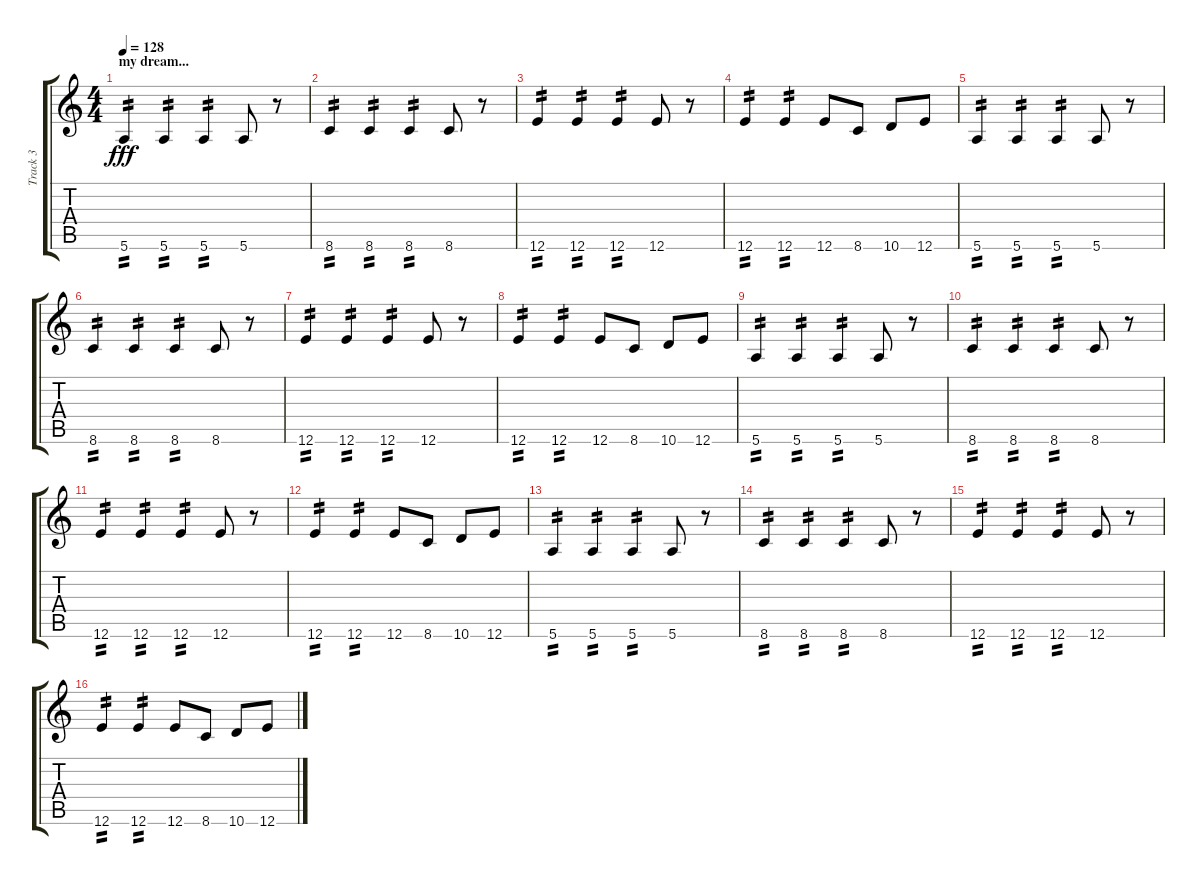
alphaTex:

\track ("Track 3" "Track 3") {instrument fretlessbass}
\staff {score tabs}
\tuning (E4 B3 G3 D3 A2 E2) {hide}
\ts (4 4)
\section ("" "my dream...")
\tempo 128
\clef g2
\ks c
5.6.4{tp 2 dy fff} 5.6.4{tp 2} 5.6.4{tp 2} 5.6.8 r.8 |
8.6.4{tp 2} 8.6.4{tp 2} 8.6.4{tp 2} 8.6.8 r.8 |
12.6.4{tp 2} 12.6.4{tp 2} 12.6.4{tp 2} 12.6.8 r.8 |
12.6.4{tp 2} 12.6.4{tp 2} 12.6.8 8.6.8 10.6.8 12.6.8 |
5.6.4{tp 2} 5.6.4{tp 2} 5.6.4{tp 2} 5.6.8 r.8 |
8.6.4{tp 2} 8.6.4{tp 2} 8.6.4{tp 2} 8.6.8 r.8 |
12.6.4{tp 2} 12.6.4{tp 2} 12.6.4{tp 2} 12.6.8 r.8 |
12.6.4{tp 2} 12.6.4{tp 2} 12.6.8 8.6.8 10.6.8 12.6.8 |
5.6.4{tp 2} 5.6.4{tp 2} 5.6.4{tp 2} 5.6.8 r.8 |
8.6.4{tp 2} 8.6.4{tp 2} 8.6.4{tp 2} 8.6.8 r.8 |
12.6.4{tp 2} 12.6.4{tp 2} 12.6.4{tp 2} 12.6.8 r.8 |
12.6.4{tp 2} 12.6.4{tp 2} 12.6.8 8.6.8 10.6.8 12.6.8 |
5.6.4{tp 2} 5.6.4{tp 2} 5.6.4{tp 2} 5.6.8 r.8 |
8.6.4{tp 2} 8.6.4{tp 2} 8.6.4{tp 2} 8.6.8 r.8 |
12.6.4{tp 2} 12.6.4{tp 2} 12.6.4{tp 2} 12.6.8 r.8 |
12.6.4{tp 2} 12.6.4{tp 2} 12.6.8 8.6.8 10.6.8 12.6.8
